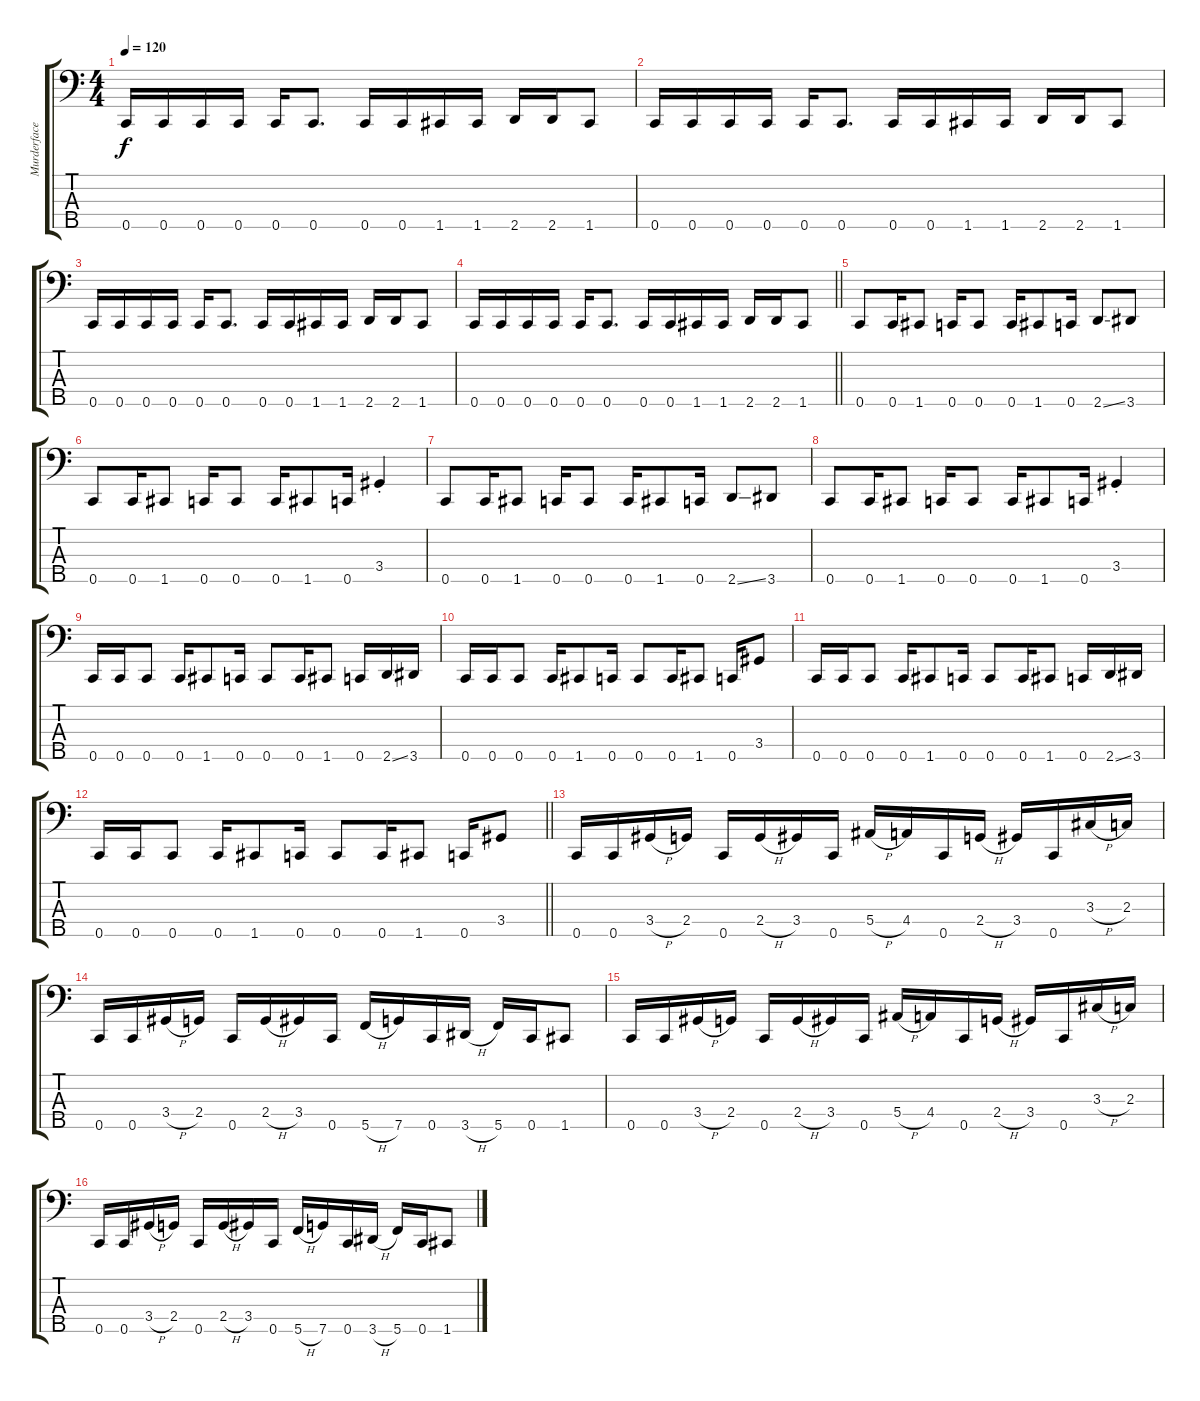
\track ("Murderface" "Murderface") {instrument electricbassfinger}
\staff {score tabs}
\tuning (G2 Eb2 Bb1 F1 C1) {hide}
\ts (4 4)
\tempo 120
\clef f4
\ks c
0.5.16{dy f} 0.5.16 0.5.16 0.5.16 0.5.16 0.5.8{d} 0.5.16 0.5.16 1.5.16 1.5.16 2.5.16 2.5.16 1.5.8 |
0.5.16 0.5.16 0.5.16 0.5.16 0.5.16 0.5.8{d} 0.5.16 0.5.16 1.5.16 1.5.16 2.5.16 2.5.16 1.5.8 |
0.5.16 0.5.16 0.5.16 0.5.16 0.5.16 0.5.8{d} 0.5.16 0.5.16 1.5.16 1.5.16 2.5.16 2.5.16 1.5.8 |
\barLineRight lightlight
0.5.16 0.5.16 0.5.16 0.5.16 0.5.16 0.5.8{d} 0.5.16 0.5.16 1.5.16 1.5.16 2.5.16 2.5.16 1.5.8 |
0.5.8 0.5.16 1.5.8 0.5.16 0.5.8 0.5.16 1.5.8 0.5.16 2.5{ss}.8 3.5.8 |
0.5.8 0.5.16 1.5.8 0.5.16 0.5.8 0.5.16 1.5.8 0.5.16 3.4{st}.4 |
0.5.8 0.5.16 1.5.8 0.5.16 0.5.8 0.5.16 1.5.8 0.5.16 2.5{ss}.8 3.5.8 |
0.5.8 0.5.16 1.5.8 0.5.16 0.5.8 0.5.16 1.5.8 0.5.16 3.4{st}.4 |
0.5.16 0.5.16 0.5.8 0.5.16 1.5.8 0.5.16 0.5.8 0.5.16 1.5.8 0.5.16 2.5{ss}.16 3.5.16 |
0.5.16 0.5.16 0.5.8 0.5.16 1.5.8 0.5.16 0.5.8 0.5.16 1.5.8 0.5.16 3.4.8 |
0.5.16 0.5.16 0.5.8 0.5.16 1.5.8 0.5.16 0.5.8 0.5.16 1.5.8 0.5.16 2.5{ss}.16 3.5.16 |
\barLineRight lightlight
0.5.16 0.5.16 0.5.8 0.5.16 1.5.8 0.5.16 0.5.8 0.5.16 1.5.8 0.5.16 3.4.8 |
0.5.16 0.5.16 3.4{h}.16 2.4.16 0.5.16 2.4{h}.16 3.4.16 0.5.16 5.4{h}.16 4.4.16 0.5.16 2.4{h}.16 3.4.16 0.5.16 3.3{h}.16 2.3.16 |
0.5.16 0.5.16 3.4{h}.16 2.4.16 0.5.16 2.4{h}.16 3.4.16 0.5.16 5.5{h}.16 7.5.16 0.5.16 3.5{h}.16 5.5.16 0.5.16 1.5.8 |
0.5.16 0.5.16 3.4{h}.16 2.4.16 0.5.16 2.4{h}.16 3.4.16 0.5.16 5.4{h}.16 4.4.16 0.5.16 2.4{h}.16 3.4.16 0.5.16 3.3{h}.16 2.3.16 |
0.5.16 0.5.16 3.4{h}.16 2.4.16 0.5.16 2.4{h}.16 3.4.16 0.5.16 5.5{h}.16 7.5.16 0.5.16 3.5{h}.16 5.5.16 0.5.16 1.5.8
